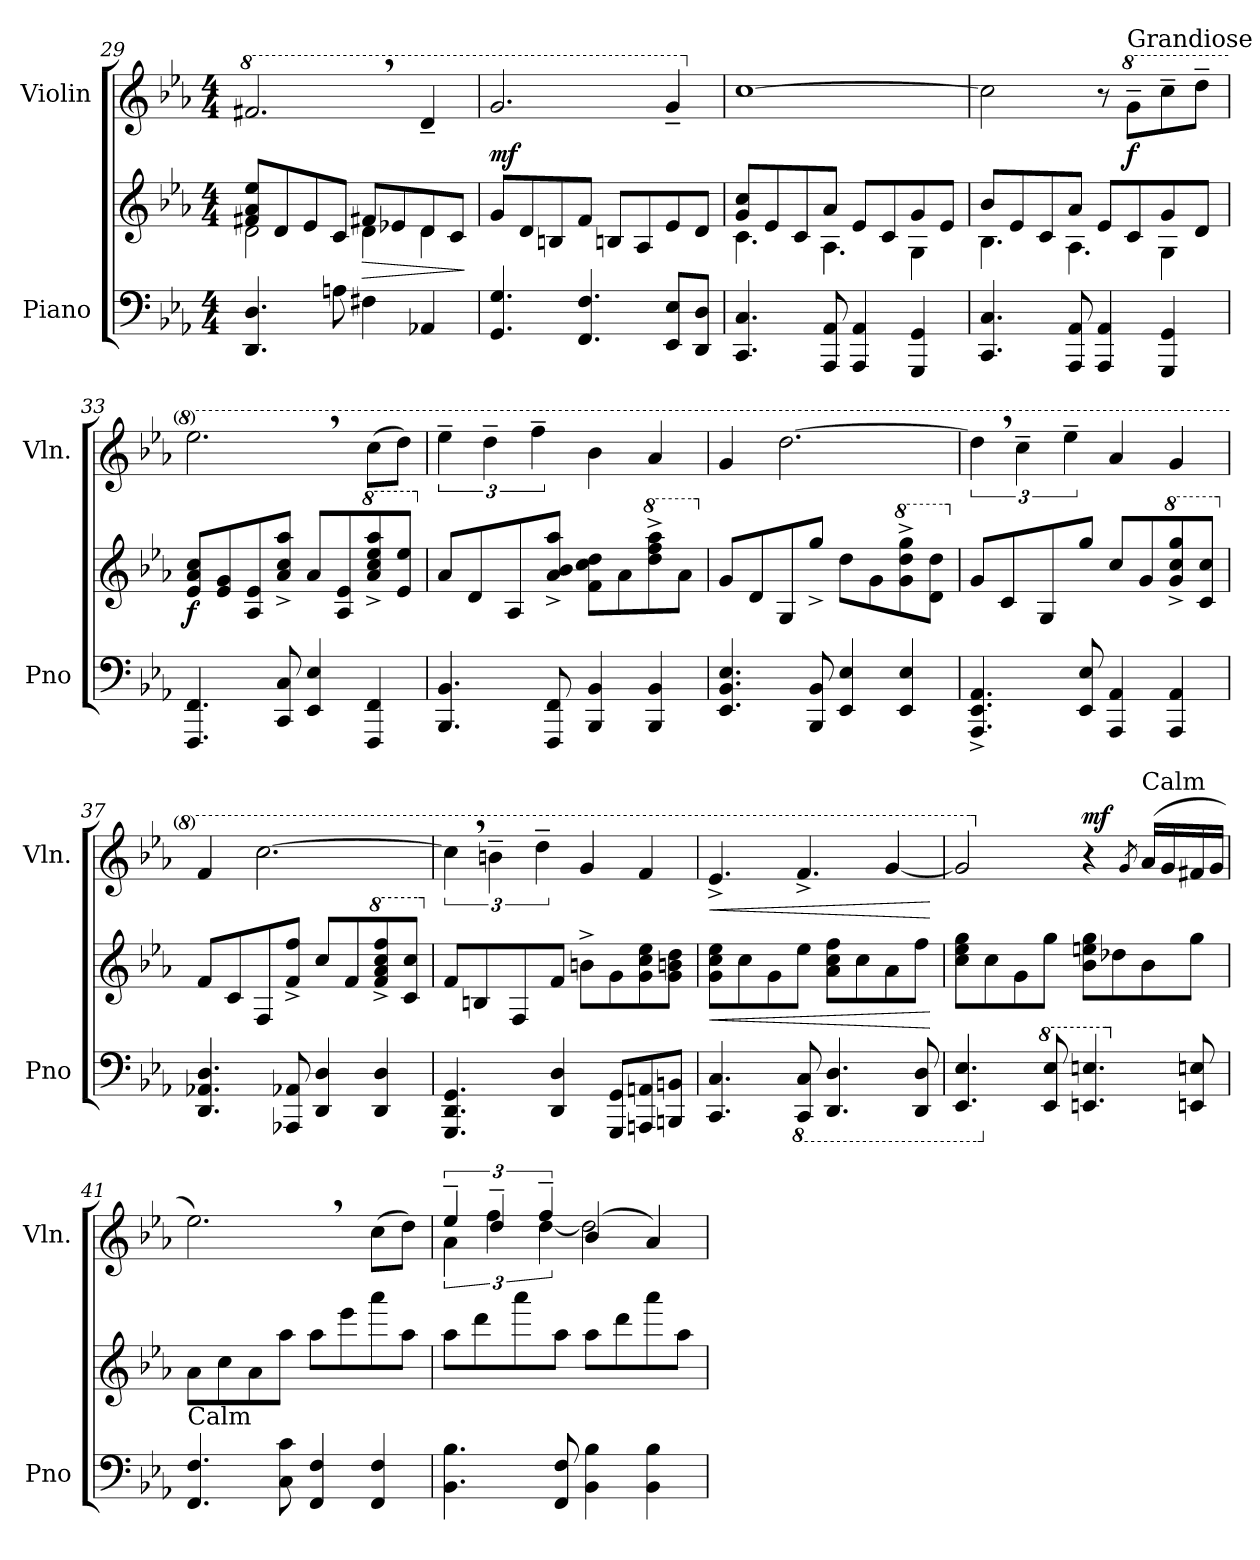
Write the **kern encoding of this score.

**kern	**kern	**dynam	**kern	**dynam
*part2	*part2	*part2	*part1	*part1
*staff3	*staff2	*staff2/3	*staff1	*staff1
*I"Piano	*	*	*I"Violin	*
*I'Pno	*	*	*I'Vln.	*
*clefF4	*clefG2	*	*clefG2	*
*k[b-e-a-]	*k[b-e-a-]	*	*k[b-e-a-]	*
*M4/4	*M4/4	*	*M4/4	*
=29	=29	=29	=29	=29
*	*^	*	*	*
*	*	*	*	*8va	*
4.DD/ 4.D/	8f#X/ 8a-/ 8ee-/L	2d\	.	2.ff#X,/	.
.	8d/	.	.	.	.
.	8e-/	.	.	.	.
8An\	8c/J	.	.	.	.
!	!	!	!LO:HP:b	!	!
4F#X\	8f#X/L	4d\	>	.	.
.	8e-X/	.	.	.	.
4AA-X/	8d/	4d\	.	4dd~/	.
.	8c/J	.	.	.	.
*	*v	*v	*	*	*
.	.	]	.	.
!!LO:LB:g=z
=30	=30	=30	=30	=30
!	!	!	!	!LO:DY:b
4.GG/ 4.G/	8g/L	.	2.gg/	mf
.	8d/	.	.	.
.	8Bn/	.	.	.
4.FF/ 4.F/	8f/J	.	.	.
.	8Bn/L	.	.	.
.	8A-/	.	.	.
8EE-/ 8E-/L	8e-/	.	4gg~/	.
8DD/ 8D/J	8d/J	.	.	.
=31	=31	=31	=31	=31
*	*^	*	*	*
*	*	*	*	*X8va	*
4.CC/ 4.C/	8g/ 8cc/L	4.c\	.	[1cc	.
.	8e-/	.	.	.	.
.	8c/	.	.	.	.
8AAA-/ 8AA-/	8a-/J	4.A-\	.	.	.
4AAA-/ 4AA-/	8e-/L	.	.	.	.
.	8c/	.	.	.	.
4GGG/ 4GG/	8g/	4G\	.	.	.
.	8e-/J	.	.	.	.
=32	=32	=32	=32	=32	=32
4.CC/ 4.C/	8b-/L	4.B-\	.	2cc\]	.
.	8e-/	.	.	.	.
.	8c/	.	.	.	.
8AAA-/ 8AA-/	8a-/J	4.A-\	.	.	.
4AAA-/ 4AA-/	8e-/L	.	.	8r	.
*	*	*	*	*8va	*
!	!	!	!	!LO:TX:a:t=Grandiose	!
!	!	!	!	!	!LO:DY:b
.	8c/	.	.	8gg~\L	f
4GGG/ 4GG/	8g/	4G\	.	8ccc~\	.
.	8d/J	.	.	8ddd~\J	.
*	*v	*v	*	*	*
=33	=33	=33	=33	=33
!	!	!LO:DY:b	!	!
4.FFF/ 4.FF/	8e-/ 8a-/ 8cc/L	f	2.eee-,\	.
.	8e-/ 8g/	.	.	.
.	8A-/ 8e-/	.	.	.
8CC/ 8C/	8a-/^ 8cc/^ 8aa-/^J	.	.	.
4EE-/ 4E-/	8a-/L	.	.	.
.	8A-/ 8e-/	.	.	.
*	*8va	*	*	*
4FFF/ 4FF/	8aa-/^ 8ccc/^ 8eee-/^ 8aaa-/^	.	(>8ccc\L	.
.	8ee-/ 8eee-/J	.	8ddd\J)	.
=34	=34	=34	=34	=34
*	*X8va	*	*	*
4.BBB-/ 4.BB-/	8a-/L	.	6eee-~\	.
.	8d/	.	.	.
.	.	.	6ddd~\	.
.	8A-/	.	.	.
.	.	.	6fff~\	.
8FFF/ 8FF/	8a-/^ 8b-/^ 8aa-/^J	.	.	.
4BBB-/ 4BB-/	8f\ 8cc\ 8dd\L	.	4bb-\	.
.	8a-\	.	.	.
*	*8va	*	*	*
4BBB-/ 4BB-/	8ddd\^ 8fff\^ 8aaa-\^	.	4aa-/	.
.	8aa-\J	.	.	.
!!LO:LB:g=z
=35	=35	=35	=35	=35
*	*X8va	*	*	*
4.EE-/ 4.BB-/ 4.E-/	8g/L	.	4gg/	.
.	8d/	.	.	.
.	8G/	.	[2.ddd\	.
8BBB-/ 8BB-/	8gg^/J	.	.	.
4EE-/ 4E-/	8dd\L	.	.	.
.	8g\	.	.	.
*	*8va	*	*	*
4EE-/ 4E-/	8gg\^ 8ddd\^ 8ggg\^	.	.	.
.	8dd\ 8ddd\J	.	.	.
=36	=36	=36	=36	=36
*	*X8va	*	*	*
4.AAA-/^ 4.EE-/^ 4.AA-/^	8g/L	.	6ddd,\]	.
.	8c/	.	.	.
.	.	.	6ccc~\	.
.	8G/	.	.	.
.	.	.	6eee-~\	.
8EE-/ 8E-/	8gg/J	.	.	.
4AAA-/ 4AA-/	8cc/L	.	4aa-/	.
.	8g/	.	.	.
*	*8va	*	*	*
4AAA-/ 4AA-/	8gg/^ 8ccc/^ 8ggg/^	.	4gg/	.
.	8cc/ 8ccc/J	.	.	.
=37	=37	=37	=37	=37
*	*X8va	*	*	*
4.DD/ 4.AA-X/ 4.D/	8f/L	.	4ff/	.
.	8c/	.	.	.
.	8F/	.	[2.ccc\	.
8AAA-X/ 8AA-X/	8f/^ 8ff/^J	.	.	.
4DD/ 4D/	8cc/L	.	.	.
.	8f/	.	.	.
*	*8va	*	*	*
4DD/ 4D/	8ff/^ 8aa-/^ 8ccc/^ 8fff/^	.	.	.
.	8cc/ 8ccc/J	.	.	.
=38	=38	=38	=38	=38
*	*X8va	*	*	*
4.GGG/ 4.DD/ 4.GG/	8f/L	.	6ccc,\]	.
.	8Bn/	.	.	.
.	.	.	6bbn~\	.
.	8F/	.	.	.
.	.	.	6ddd~\	.
4DD/ 4D/	8f/J	.	.	.
.	8bn^\L	.	4gg/	.
8GGG/ 8GG/L	8g\	.	.	.
8AAAn/ 8AAn/	8g\ 8cc\ 8ee-\	.	4ff/	.
8BBBn/ 8BBn/J	8g\ 8bn\ 8dd\J	.	.	.
=39	=39	=39	=39	=39
!	!	!LO:HP:b	!	!LO:HP:b
4.CC/ 4.C/	8g\ 8cc\ 8ee-\L	<	4.ee-^/	<
.	8cc\	.	.	.
.	8g\	.	.	.
*8ba	*	*	*	*
8CCC/ 8CC/	8ee-\J	.	4.ff^/	.
4.DDD/ 4.DD/	8a-\ 8cc\ 8ff\L	.	.	.
.	8cc\	.	.	.
.	8a-\	.	[4gg/	.
8DDD/ 8DD/	8ff\J	.	.	.
.	.	[	.	[
!!LO:LB:g=z
=40	=40	=40	=40	=40
4.EEE-/ 4.EE-/	8cc\ 8ee-\ 8gg\L	.	2gg/]	.
.	8cc\	.	.	.
.	8g\	.	.	.
*X8ba	*	*	*	*
*8va	*	*	*	*
8E-/ 8e-/	8gg\J	.	.	.
*	*	*	*X8va	*
!	!	!	!	!LO:DY:a
4.En/ 4.en/	8b-\ 8een\ 8gg\L	.	4r	mf
.	8dd-X\	.	.	.
.	.	.	8qg/	.
!	!	!	!LO:TX:a:t=Calm	!
.	8b-\	.	(<16a-/LL	.
.	.	.	16g/	.
*X8va	*	*	*	*
8EEn/ 8En/	8gg\J	.	16f#X/	.
.	.	.	16g/JJ	.
=41	=41	=41	=41	=41
!LO:TX:a:t=Calm	!	!	!	!
4.FF/ 4.F/	8a-\L	.	2.ee-,\)	.
.	8cc\	.	.	.
.	8a-\	.	.	.
8C\ 8c\	8aa-\J	.	.	.
4FF/ 4F/	8aa-\L	.	.	.
.	8eee-\	.	.	.
4FF/ 4F/	8aaa-\	.	(>8cc\L	.
.	8aa-\J	.	8dd\J)	.
=42	=42	=42	=42	=42
*	*	*	*^	*
4.BB-\ 4.B-\	8aa-\L	.	6ee-~/	6a-\	.
.	8ddd\	.	.	.	.
.	.	.	6dd~/	6ff\	.
.	8aaa-\	.	.	.	.
.	.	.	6ff~/	[6dd\	.
8FF/ 8F/	8aa-\J	.	.	.	.
4BB-\ 4B-\	8aa-\L	.	(>4b-/	2dd\]	.
.	8ddd\	.	.	.	.
4BB-\ 4B-\	8aaa-\	.	4a-/)	.	.
.	8aa-\J	.	.	.	.
*	*	*	*v	*v	*
=	=	=	=	=
*-	*-	*-	*-	*-
